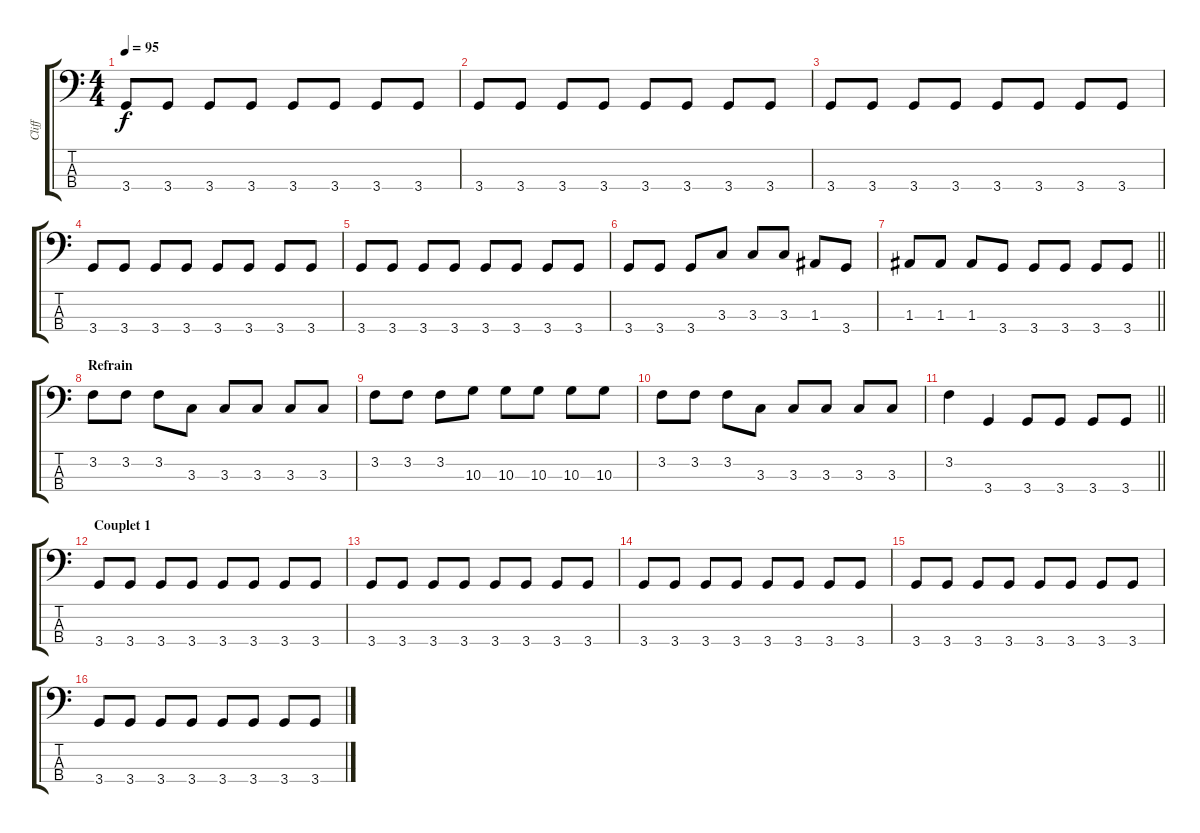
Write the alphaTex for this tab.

\track ("Cliff" "Cliff") {instrument electricbassfinger}
\staff {score tabs}
\tuning (G2 D2 A1 E1) {hide}
\ts (4 4)
\tempo 95
\clef f4
\ks c
3.4.8{dy f} 3.4.8 3.4.8 3.4.8 3.4.8 3.4.8 3.4.8 3.4.8 |
3.4.8 3.4.8 3.4.8 3.4.8 3.4.8 3.4.8 3.4.8 3.4.8 |
3.4.8 3.4.8 3.4.8 3.4.8 3.4.8 3.4.8 3.4.8 3.4.8 |
3.4.8 3.4.8 3.4.8 3.4.8 3.4.8 3.4.8 3.4.8 3.4.8 |
3.4.8 3.4.8 3.4.8 3.4.8 3.4.8 3.4.8 3.4.8 3.4.8 |
3.4.8 3.4.8 3.4.8 3.3.8 3.3.8 3.3.8 1.3.8 3.4.8 |
\barLineRight lightlight
1.3.8 1.3.8 1.3.8 3.4.8 3.4.8 3.4.8 3.4.8 3.4.8 |
\section ("" "Refrain")
3.2.8 3.2.8 3.2.8 3.3.8 3.3.8 3.3.8 3.3.8 3.3.8 |
3.2.8 3.2.8 3.2.8 10.3.8 10.3.8 10.3.8 10.3.8 10.3.8 |
3.2.8 3.2.8 3.2.8 3.3.8 3.3.8 3.3.8 3.3.8 3.3.8 |
\barLineRight lightlight
3.2.4 3.4.4 3.4.8 3.4.8 3.4.8 3.4.8 |
\section ("" "Couplet 1")
3.4.8 3.4.8 3.4.8 3.4.8 3.4.8 3.4.8 3.4.8 3.4.8 |
3.4.8 3.4.8 3.4.8 3.4.8 3.4.8 3.4.8 3.4.8 3.4.8 |
3.4.8 3.4.8 3.4.8 3.4.8 3.4.8 3.4.8 3.4.8 3.4.8 |
3.4.8 3.4.8 3.4.8 3.4.8 3.4.8 3.4.8 3.4.8 3.4.8 |
3.4.8 3.4.8 3.4.8 3.4.8 3.4.8 3.4.8 3.4.8 3.4.8
